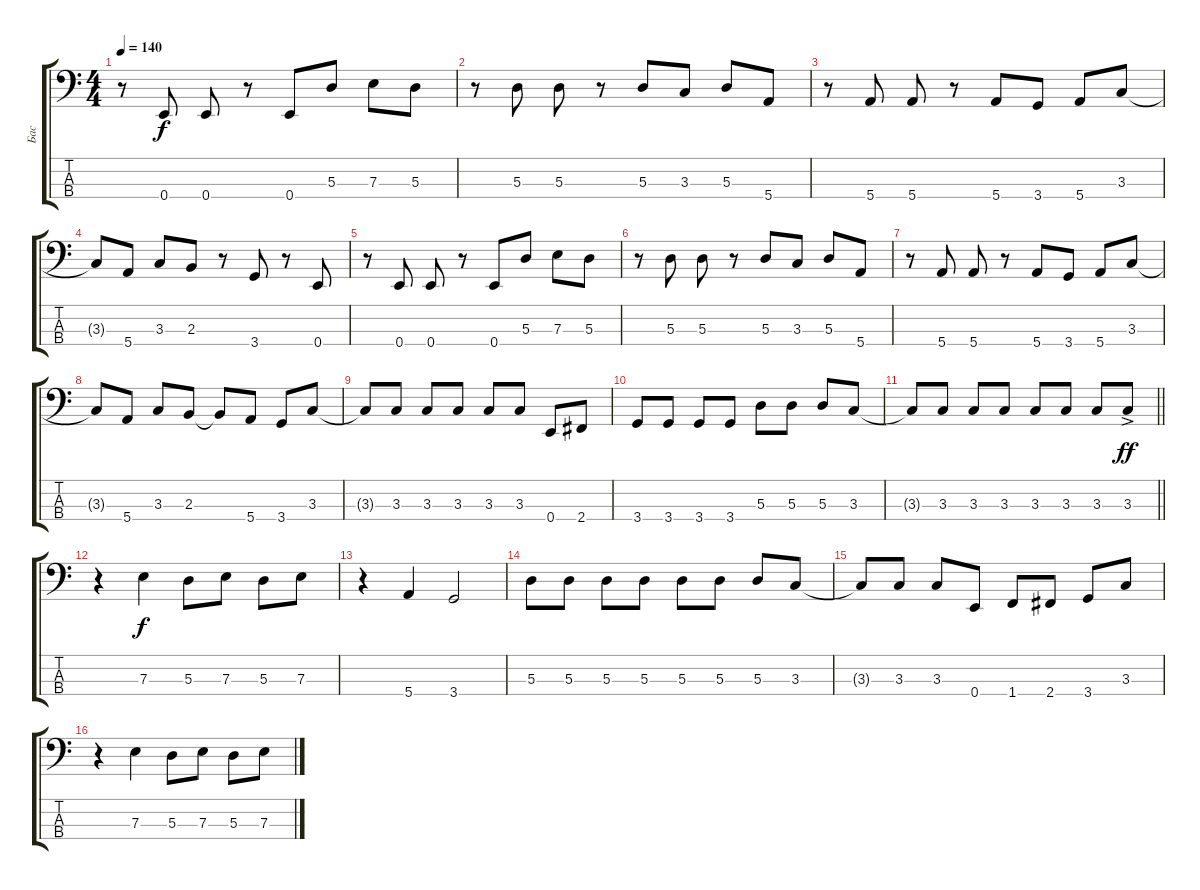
\track ("Бас" "Бас") {instrument electricbassfinger}
\staff {score tabs}
\tuning (G2 D2 A1 E1) {hide}
\ts (4 4)
\tempo 140
\clef f4
\ks c
r.8{dy f} 0.4.8 0.4.8 r.8 0.4.8 5.3.8 7.3.8 5.3.8 |
r.8 5.3.8 5.3.8 r.8 5.3.8 3.3.8 5.3.8 5.4.8 |
r.8 5.4.8 5.4.8 r.8 5.4.8 3.4.8 5.4.8 3.3.8 |
3.3{t}.8 5.4.8 3.3.8 2.3.8 r.8 3.4.8 r.8 0.4.8 |
r.8 0.4.8 0.4.8 r.8 0.4.8 5.3.8 7.3.8 5.3.8 |
r.8 5.3.8 5.3.8 r.8 5.3.8 3.3.8 5.3.8 5.4.8 |
r.8 5.4.8 5.4.8 r.8 5.4.8 3.4.8 5.4.8 3.3.8 |
3.3{t}.8 5.4.8 3.3.8 2.3.8 2.3{t}.8 5.4.8 3.4.8 3.3.8 |
3.3{t}.8 3.3.8 3.3.8 3.3.8 3.3.8 3.3.8 0.4.8 2.4.8 |
3.4.8 3.4.8 3.4.8 3.4.8 5.3.8 5.3.8 5.3.8 3.3.8 |
\barLineRight lightlight
3.3{t}.8 3.3.8 3.3.8 3.3.8 3.3.8 3.3.8 3.3.8 3.3{ac}.8{dy ff} |
r.4 7.3.4{dy f} 5.3.8 7.3.8 5.3.8 7.3.8 |
r.4 5.4.4 3.4.2 |
5.3.8 5.3.8 5.3.8 5.3.8 5.3.8 5.3.8 5.3.8 3.3.8 |
3.3{t}.8 3.3.8 3.3.8 0.4.8 1.4.8 2.4.8 3.4.8 3.3.8 |
r.4 7.3.4 5.3.8 7.3.8 5.3.8 7.3.8
